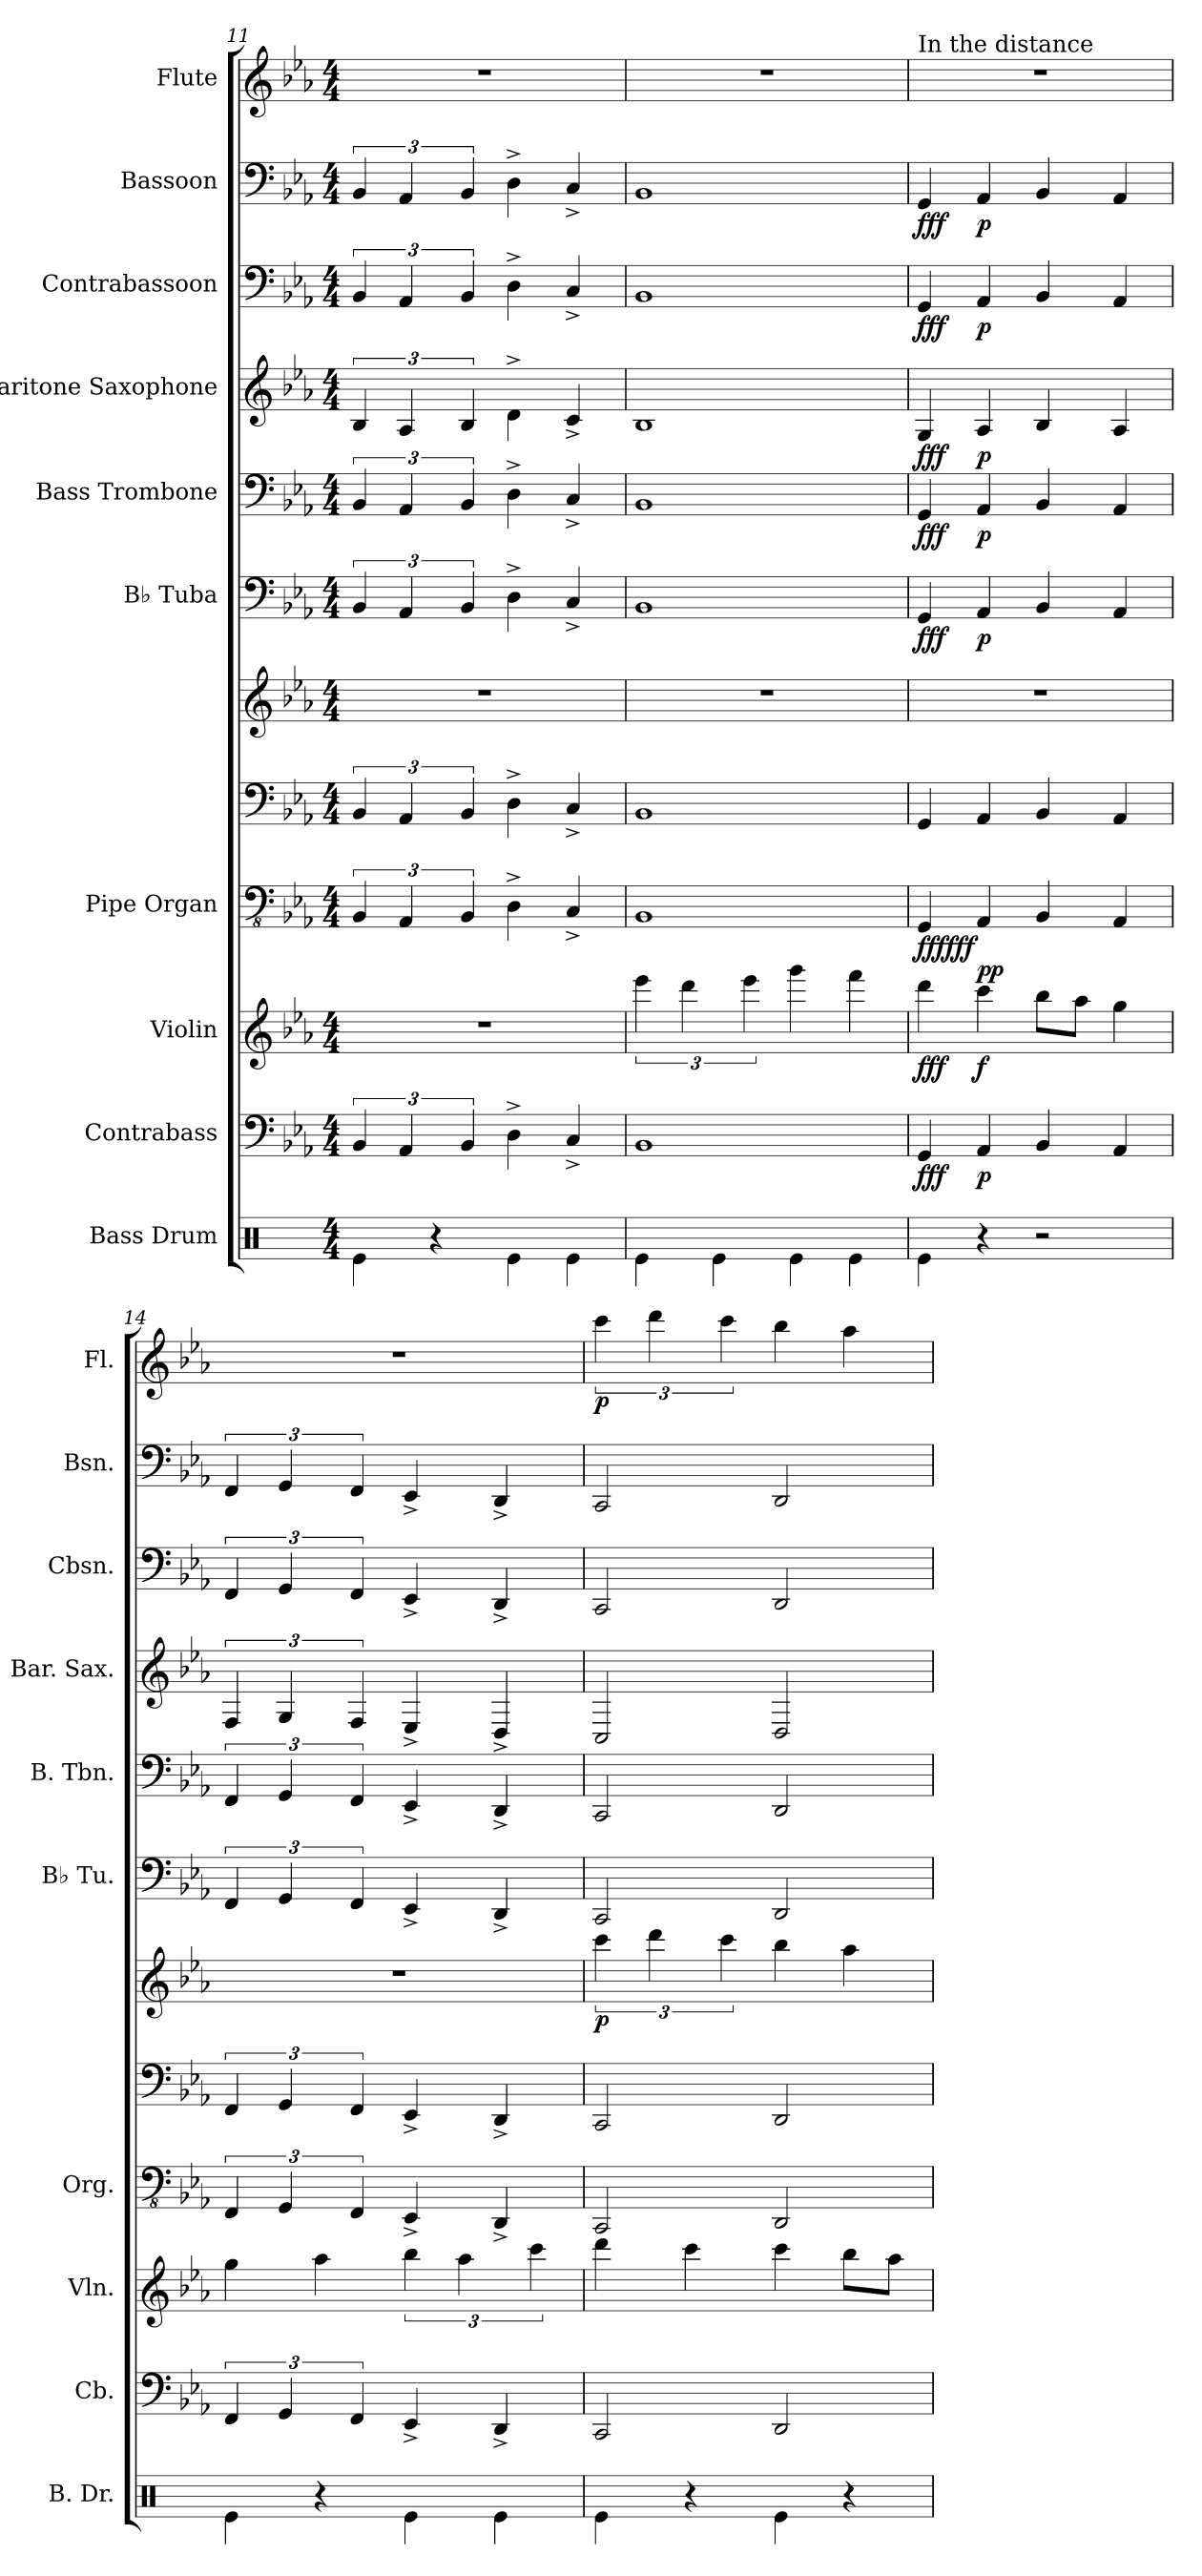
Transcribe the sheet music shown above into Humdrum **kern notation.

**kern	**kern	**dynam	**kern	**dynam	**kern	**kern	**kern	**dynam	**kern	**dynam	**kern	**dynam	**kern	**dynam	**kern	**dynam	**kern	**dynam	**kern	**dynam
*part10	*part9	*part9	*part8	*part8	*part7	*part7	*part7	*part7	*part6	*part6	*part5	*part5	*part4	*part4	*part3	*part3	*part2	*part2	*part1	*part1
*staff12	*staff11	*staff11	*staff10	*staff10	*staff9	*staff8	*staff7	*staff7/8/9	*staff6	*staff6	*staff5	*staff5	*staff4	*staff4	*staff3	*staff3	*staff2	*staff2	*staff1	*staff1
*I"Bass Drum	*I"Contrabass	*	*I"Violin	*	*I"Pipe Organ	*	*	*	*I"B♭ Tuba	*	*I"Bass Trombone	*	*I"Baritone Saxophone	*	*I"Contrabassoon	*	*I"Bassoon	*	*I"Flute	*
*I'B. Dr.	*I'Cb.	*	*I'Vln.	*	*I'Org.	*	*	*	*I'B♭ Tu.	*	*I'B. Tbn.	*	*I'Bar. Sax.	*	*I'Cbsn.	*	*I'Bsn.	*	*I'Fl.	*
*clefX	*clefF4	*	*clefG2	*	*clefFv4	*clefF4	*clefG2	*	*clefF4	*	*clefF4	*	*clefG2	*	*clefF4	*	*clefF4	*	*clefG2	*
*	*ITrd7c12	*	*	*	*	*	*	*	*	*	*	*	*ITrd12c21	*	*ITrd7c12	*	*	*	*	*
*k[]	*k[b-e-a-]	*	*k[b-e-a-]	*	*k[b-e-a-]	*k[b-e-a-]	*k[b-e-a-]	*	*k[b-e-a-]	*	*k[b-e-a-]	*	*k[b-e-a-]	*	*k[b-e-a-]	*	*k[b-e-a-]	*	*k[b-e-a-]	*
*M4/4	*M4/4	*	*M4/4	*	*M4/4	*M4/4	*M4/4	*	*M4/4	*	*M4/4	*	*M4/4	*	*M4/4	*	*M4/4	*	*M4/4	*
=11	=11	=11	=11	=11	=11	=11	=11	=11	=11	=11	=11	=11	=11	=11	=11	=11	=11	=11	=11	=11
4Re\	6BBB-/	.	1r	.	6BBB-/	6BB-/	1r	.	6BB-/	.	6BB-/	.	6BB-/	.	6BBB-/	.	6BB-/	.	1r	.
.	6AAA-/	.	.	.	6AAA-/	6AA-/	.	.	6AA-/	.	6AA-/	.	6AA-/	.	6AAA-/	.	6AA-/	.	.	.
4r	.	.	.	.	.	.	.	.	.	.	.	.	.	.	.	.	.	.	.	.
.	6BBB-/	.	.	.	6BBB-/	6BB-/	.	.	6BB-/	.	6BB-/	.	6BB-/	.	6BBB-/	.	6BB-/	.	.	.
4Re\	4DD^\	.	.	.	4DD^\	4D^\	.	.	4D^\	.	4D^\	.	4D^\	.	4DD^\	.	4D^\	.	.	.
4Re\	4CC^/	.	.	.	4CC^/	4C^/	.	.	4C^/	.	4C^/	.	4C^/	.	4CC^/	.	4C^/	.	.	.
=12	=12	=12	=12	=12	=12	=12	=12	=12	=12	=12	=12	=12	=12	=12	=12	=12	=12	=12	=12	=12
4Re\	1BBB-	.	6eee-\	.	1BBB-	1BB-	1r	.	1BB-	.	1BB-	.	1BB-	.	1BBB-	.	1BB-	.	1r	.
.	.	.	6ddd\	.	.	.	.	.	.	.	.	.	.	.	.	.	.	.	.	.
4Re\	.	.	.	.	.	.	.	.	.	.	.	.	.	.	.	.	.	.	.	.
.	.	.	6eee-\	.	.	.	.	.	.	.	.	.	.	.	.	.	.	.	.	.
4Re\	.	.	4ggg\	.	.	.	.	.	.	.	.	.	.	.	.	.	.	.	.	.
4Re\	.	.	4fff\	.	.	.	.	.	.	.	.	.	.	.	.	.	.	.	.	.
!!LO:PB:g=z
=13	=13	=13	=13	=13	=13	=13	=13	=13	=13	=13	=13	=13	=13	=13	=13	=13	=13	=13	=13	=13
!	!	!	!	!	!	!	!	!	!	!	!	!	!	!	!	!	!	!	!LO:TX:a:t=In the distance	!
!	!	!LO:DY:b	!	!LO:DY:b	!	!	!	!LO:DY:b=3	!	!	!	!	!	!	!	!	!	!	!	!
!	!	!	!	!	!	!	!	!LO:DY:n=1:b=2	!	!LO:DY:b	!	!LO:DY:b	!	!LO:DY:b	!	!LO:DY:b	!	!LO:DY:b	!	!
4Re\	4GGG/	fff	4ddd\	fff	4GGG/	4GG/	1r	fff fff	4GG/	fff	4GG/	fff	4GG/	fff	4GGG/	fff	4GG/	fff	1r	.
!	!	!LO:DY:b	!	!LO:DY:b	!	!	!	!LO:DY:n=2:b=3	!	!	!	!	!	!	!	!	!	!	!	!
!	!	!	!	!	!	!	!	!LO:DY:n=3:b=2	!	!LO:DY:b	!	!LO:DY:b	!	!LO:DY:b	!	!LO:DY:b	!	!LO:DY:b	!	!
4r	4AAA-/	p	4ccc\	f	4AAA-/	4AA-/	.	p p	4AA-/	p	4AA-/	p	4AA-/	p	4AAA-/	p	4AA-/	p	.	.
2r	4BBB-/	.	8bb-\L	.	4BBB-/	4BB-/	.	.	4BB-/	.	4BB-/	.	4BB-/	.	4BBB-/	.	4BB-/	.	.	.
.	.	.	8aa-\J	.	.	.	.	.	.	.	.	.	.	.	.	.	.	.	.	.
.	4AAA-/	.	4gg\	.	4AAA-/	4AA-/	.	.	4AA-/	.	4AA-/	.	4AA-/	.	4AAA-/	.	4AA-/	.	.	.
=14	=14	=14	=14	=14	=14	=14	=14	=14	=14	=14	=14	=14	=14	=14	=14	=14	=14	=14	=14	=14
4Re\	6FFF/	.	4gg\	.	6FFF/	6FF/	1r	.	6FF/	.	6FF/	.	6FF/	.	6FFF/	.	6FF/	.	1r	.
.	6GGG/	.	.	.	6GGG/	6GG/	.	.	6GG/	.	6GG/	.	6GG/	.	6GGG/	.	6GG/	.	.	.
4r	.	.	4aa-\	.	.	.	.	.	.	.	.	.	.	.	.	.	.	.	.	.
.	6FFF/	.	.	.	6FFF/	6FF/	.	.	6FF/	.	6FF/	.	6FF/	.	6FFF/	.	6FF/	.	.	.
4Re\	4EEE-^/	.	6bb-\	.	4EEE-^/	4EE-^/	.	.	4EE-^/	.	4EE-^/	.	4EE-^/	.	4EEE-^/	.	4EE-^/	.	.	.
.	.	.	6aa-\	.	.	.	.	.	.	.	.	.	.	.	.	.	.	.	.	.
4Re\	4DDD^/	.	.	.	4DDD^/	4DD^/	.	.	4DD^/	.	4DD^/	.	4DD^/	.	4DDD^/	.	4DD^/	.	.	.
.	.	.	6ccc\	.	.	.	.	.	.	.	.	.	.	.	.	.	.	.	.	.
=15	=15	=15	=15	=15	=15	=15	=15	=15	=15	=15	=15	=15	=15	=15	=15	=15	=15	=15	=15	=15
!	!	!	!	!	!	!	!	!LO:DY:b	!	!	!	!	!	!	!	!	!	!	!	!LO:DY:b
4Re\	2CCC/	.	4ddd\	.	2CCC/	2CC/	6ccc\	p	2CC/	.	2CC/	.	2CC/	.	2CCC/	.	2CC/	.	6ccc\	p
.	.	.	.	.	.	.	6ddd\	.	.	.	.	.	.	.	.	.	.	.	6ddd\	.
4r	.	.	4ccc\	.	.	.	.	.	.	.	.	.	.	.	.	.	.	.	.	.
.	.	.	.	.	.	.	6ccc\	.	.	.	.	.	.	.	.	.	.	.	6ccc\	.
4Re\	2DDD/	.	4ccc\	.	2DDD/	2DD/	4bb-\	.	2DD/	.	2DD/	.	2DD/	.	2DDD/	.	2DD/	.	4bb-\	.
4r	.	.	8bb-\L	.	.	.	4aa-\	.	.	.	.	.	.	.	.	.	.	.	4aa-\	.
.	.	.	8aa-\J	.	.	.	.	.	.	.	.	.	.	.	.	.	.	.	.	.
=	=	=	=	=	=	=	=	=	=	=	=	=	=	=	=	=	=	=	=	=
*-	*-	*-	*-	*-	*-	*-	*-	*-	*-	*-	*-	*-	*-	*-	*-	*-	*-	*-	*-	*-
